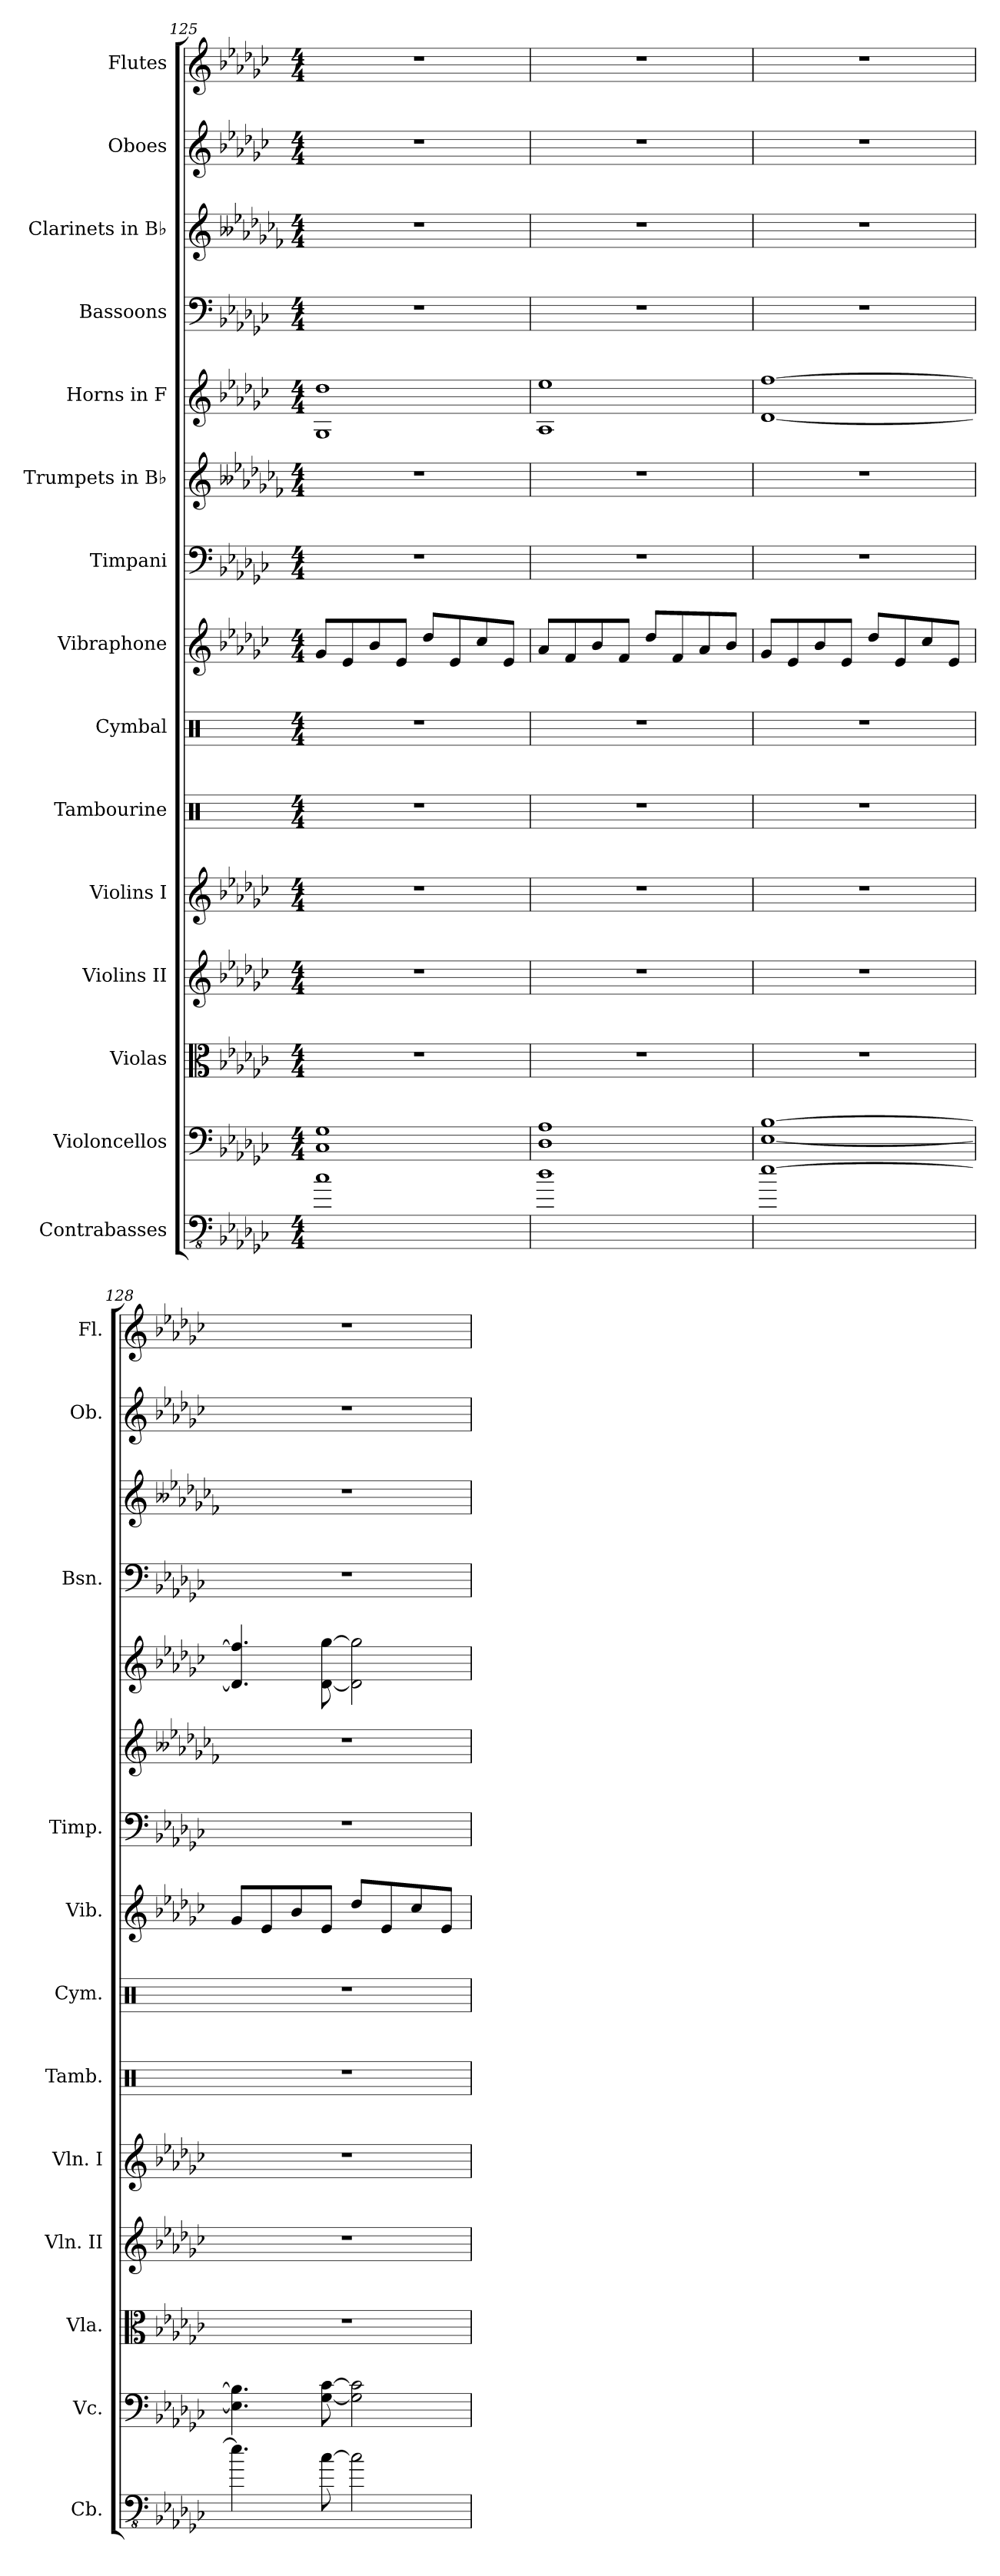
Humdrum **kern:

**kern	**kern	**kern	**kern	**kern	**kern	**kern	**kern	**dynam	**kern	**kern	**kern	**kern	**kern	**kern	**kern
*part15	*part14	*part13	*part12	*part11	*part10	*part9	*part8	*part8	*part7	*part6	*part5	*part4	*part3	*part2	*part1
*staff15	*staff14	*staff13	*staff12	*staff11	*staff10	*staff9	*staff8	*staff8	*staff7	*staff6	*staff5	*staff4	*staff3	*staff2	*staff1
*I"Contrabasses	*I"Violoncellos	*I"Violas	*I"Violins II	*I"Violins I	*I"Tambourine	*I"Cymbal	*I"Vibraphone	*	*I"Timpani	*I"Trumpets in B♭	*I"Horns in F	*I"Bassoons	*I"Clarinets in B♭	*I"Oboes	*I"Flutes
*I'Cb.	*I'Vc.	*I'Vla.	*I'Vln. II	*I'Vln. I	*I'Tamb.	*I'Cym.	*I'Vib.	*	*I'Timp.	*	*	*I'Bsn.	*	*I'Ob.	*I'Fl.
!!LO:PB:g=z
*clefFv4	*clefF4	*clefC3	*clefG2	*clefG2	*clefX	*clefX	*clefG2	*	*clefF4	*clefG2	*clefG2	*clefF4	*clefG2	*clefG2	*clefG2
*ITrd7c12	*	*	*	*	*	*	*	*	*	*ITrd1c2	*ITrd4c7	*	*ITrd1c2	*	*
*k[b-e-a-d-g-c-]	*k[b-e-a-d-g-c-]	*k[b-e-a-d-g-c-]	*k[b-e-a-d-g-c-]	*k[b-e-a-d-g-c-]	*k[]	*k[]	*k[b-e-a-d-g-c-]	*	*k[b-e-a-d-g-c-]	*k[b--e-a-d-g-c-f-]	*k[b-e-a-d-g-c-f-]	*k[b-e-a-d-g-c-]	*k[b--e-a-d-g-c-f-]	*k[b-e-a-d-g-c-]	*k[b-e-a-d-g-c-]
*M4/4	*M4/4	*M4/4	*M4/4	*M4/4	*M4/4	*M4/4	*M4/4	*	*M4/4	*M4/4	*M4/4	*M4/4	*M4/4	*M4/4	*M4/4
=125	=125	=125	=125	=125	=125	=125	=125	=125	=125	=125	=125	=125	=125	=125	=125
!	!	!	!	!	!	!	!	!LO:DY:b	!	!	!	!	!	!	!
!	!	!	!	!	!	!	!	!LO:DY:n=1:b	!	!	!	!	!	!	!
1C-	1C- 1G-	1r	1r	1r	1r	1r	8g-/L	mf f	1r	1r	1C- 1g-	1r	1r	1r	1r
.	.	.	.	.	.	.	8e-/	.	.	.	.	.	.	.	.
.	.	.	.	.	.	.	8b-/	.	.	.	.	.	.	.	.
.	.	.	.	.	.	.	8e-/J	.	.	.	.	.	.	.	.
.	.	.	.	.	.	.	8dd-/L	.	.	.	.	.	.	.	.
.	.	.	.	.	.	.	8e-/	.	.	.	.	.	.	.	.
.	.	.	.	.	.	.	8cc-/	.	.	.	.	.	.	.	.
.	.	.	.	.	.	.	8e-/J	.	.	.	.	.	.	.	.
=126	=126	=126	=126	=126	=126	=126	=126	=126	=126	=126	=126	=126	=126	=126	=126
1D-	1D- 1A-	1r	1r	1r	1r	1r	8a-/L	.	1r	1r	1D- 1a-	1r	1r	1r	1r
.	.	.	.	.	.	.	8f/	.	.	.	.	.	.	.	.
.	.	.	.	.	.	.	8b-/	.	.	.	.	.	.	.	.
.	.	.	.	.	.	.	8f/J	.	.	.	.	.	.	.	.
.	.	.	.	.	.	.	8dd-/L	.	.	.	.	.	.	.	.
.	.	.	.	.	.	.	8f/	.	.	.	.	.	.	.	.
.	.	.	.	.	.	.	8a-/	.	.	.	.	.	.	.	.
.	.	.	.	.	.	.	8b-/J	.	.	.	.	.	.	.	.
=127	=127	=127	=127	=127	=127	=127	=127	=127	=127	=127	=127	=127	=127	=127	=127
[1E-	[1E- [1B-	1r	1r	1r	1r	1r	8g-/L	.	1r	1r	[1G- [1b-	1r	1r	1r	1r
.	.	.	.	.	.	.	8e-/	.	.	.	.	.	.	.	.
.	.	.	.	.	.	.	8b-/	.	.	.	.	.	.	.	.
.	.	.	.	.	.	.	8e-/J	.	.	.	.	.	.	.	.
.	.	.	.	.	.	.	8dd-/L	.	.	.	.	.	.	.	.
.	.	.	.	.	.	.	8e-/	.	.	.	.	.	.	.	.
.	.	.	.	.	.	.	8cc-/	.	.	.	.	.	.	.	.
.	.	.	.	.	.	.	8e-/J	.	.	.	.	.	.	.	.
=128	=128	=128	=128	=128	=128	=128	=128	=128	=128	=128	=128	=128	=128	=128	=128
4.E-\]	4.E-\] 4.B-\]	1r	1r	1r	1r	1r	8g-/L	.	1r	1r	4.G-/] 4.b-/]	1r	1r	1r	1r
.	.	.	.	.	.	.	8e-/	.	.	.	.	.	.	.	.
.	.	.	.	.	.	.	8b-/	.	.	.	.	.	.	.	.
[8C-\	[8G-\ [8c-\	.	.	.	.	.	8e-/J	.	.	.	[8G-\ [8cc-\	.	.	.	.
2C-\]	2G-\] 2c-\]	.	.	.	.	.	8dd-/L	.	.	.	2G-\] 2cc-\]	.	.	.	.
.	.	.	.	.	.	.	8e-/	.	.	.	.	.	.	.	.
.	.	.	.	.	.	.	8cc-/	.	.	.	.	.	.	.	.
.	.	.	.	.	.	.	8e-/J	.	.	.	.	.	.	.	.
=	=	=	=	=	=	=	=	=	=	=	=	=	=	=	=
*-	*-	*-	*-	*-	*-	*-	*-	*-	*-	*-	*-	*-	*-	*-	*-
